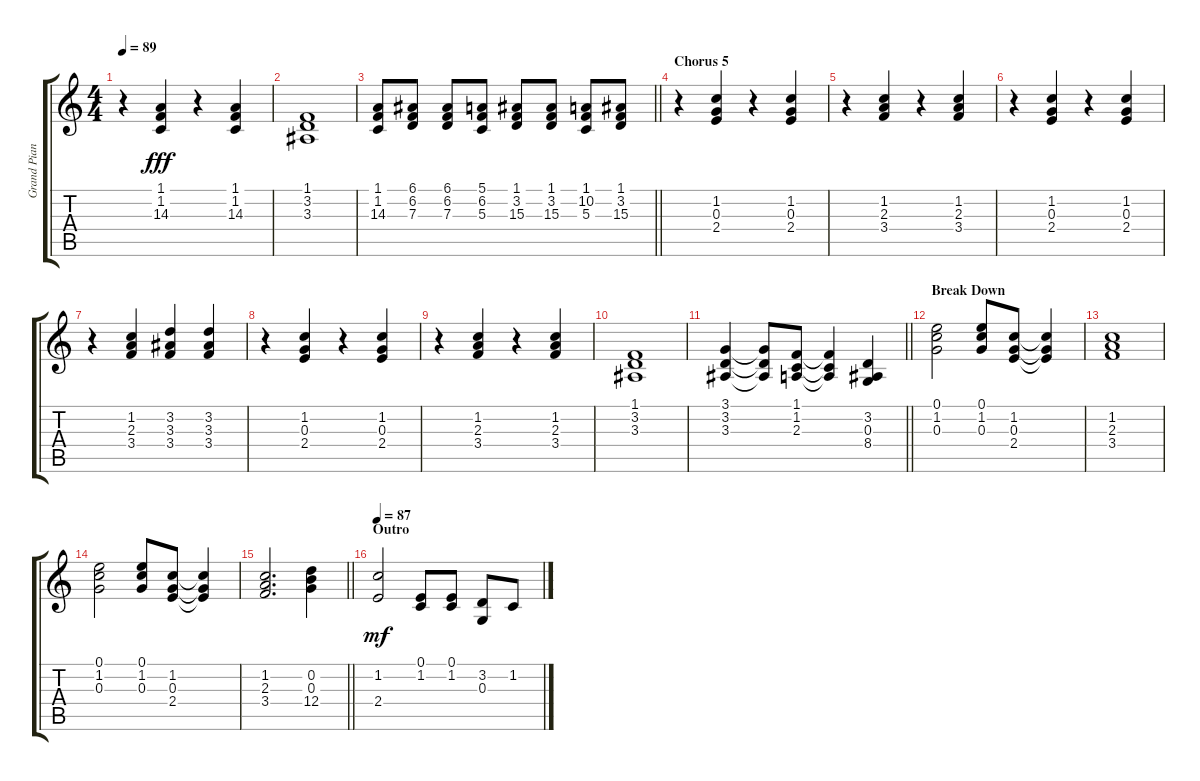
\track ("Grand Piano (Staff 1)" "Grand Pian") {instrument acousticgrandpiano}
\staff {score tabs}
\tuning (E4 B3 G3 D3 A2 E2) {hide}
\ts (4 4)
\tempo 89
\clef g2
\ks c
r.4{dy fff} (1.1 1.2 14.3).4 r.4 (1.1 1.2 14.3).4 |
(1.1 3.2 3.3).1 |
\barLineRight lightlight
(1.1 1.2 14.3).8 (6.1 6.2 7.3).8 (6.1 6.2 7.3).8 (5.1 6.2 5.3).8 (1.1 3.2 15.3).8 (1.1 3.2 15.3).8 (1.1 10.2 5.3).8 (1.1 3.2 15.3).8 |
\section ("" "Chorus 5")
r.4{ot 8vb} (1.2 0.3 2.4).4{ot 8vb} r.4{ot 8vb} (1.2 0.3 2.4).4{ot 8vb} |
r.4{ot 8vb} (1.2 2.3 3.4).4{ot 8vb} r.4{ot 8vb} (1.2 2.3 3.4).4{ot 8vb} |
r.4{ot 8vb} (1.2 0.3 2.4).4{ot 8vb} r.4{ot 8vb} (1.2 0.3 2.4).4{ot 8vb} |
r.4{ot 8vb} (1.2 2.3 3.4).4{ot 8vb} (3.2 3.3 3.4).4{ot 8vb} (3.2 3.3 3.4).4{ot 8vb} |
r.4{ot 8vb} (1.2 0.3 2.4).4{ot 8vb} r.4{ot 8vb} (1.2 0.3 2.4).4{ot 8vb} |
r.4{ot 8vb} (1.2 2.3 3.4).4{ot 8vb} r.4{ot 8vb} (1.2 2.3 3.4).4{ot 8vb} |
(1.1 3.2 3.3).1 |
\barLineRight lightlight
(3.1 3.2 3.3).4 (3.1{t} 3.2{t} 3.3{t}).8 (1.1 1.2 2.3).8 (1.1{t} 1.2{t} 2.3{t}).4 (3.2 0.3 8.4).4 |
\section ("" "Break Down")
(0.1 1.2 0.3).2{ot 8vb} (0.1 1.2 0.3).8{ot 8vb} (1.2 0.3 2.4).8{ot 8vb} (1.2{t} 0.3{t} 2.4{t}).4{ot 8vb} |
(1.2 2.3 3.4).1{ot 8vb} |
(0.1 1.2 0.3).2{ot 8vb} (0.1 1.2 0.3).8{ot 8vb} (1.2 0.3 2.4).8{ot 8vb} (1.2{t} 0.3{t} 2.4{t}).4{ot 8vb} |
\barLineRight lightlight
(1.2 2.3 3.4).2{d ot 8vb} (0.2 0.3 12.4).4{ot 8vb} |
\section ("" "Outro")
\tempo 87
(1.2 2.4).2{ot 8vb dy mf} (0.1 1.2).8 (0.1 1.2).8 (3.2 0.3).8 1.2.8
